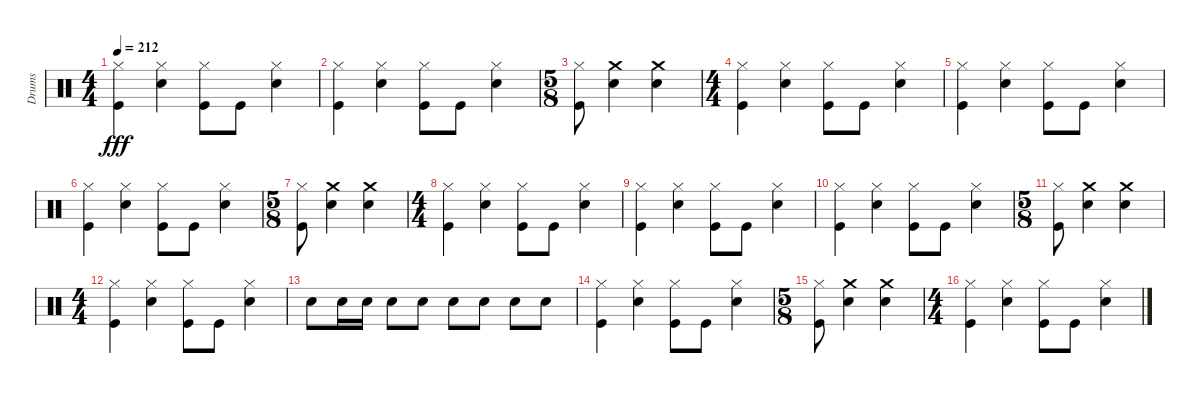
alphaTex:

\track ("Drums" "Drums") {instrument percussion}
\staff {score}
\articulation defaults
\ts (4 4)
\tempo 212
\clef neutral
\ks c
("Kick (hit)" "Hi-Hat (closed)").4{dy fff} ("Snare (hit) 2" "Hi-Hat (closed)").4 ("Hi-Hat (closed)" "Kick (hit)").8 "Kick (hit)".8 ("Snare (hit) 2" "Hi-Hat (closed)").4 |
("Hi-Hat (closed)" "Kick (hit)").4 ("Snare (hit) 2" "Hi-Hat (closed)").4 ("Kick (hit)" "Hi-Hat (closed)").8 "Kick (hit)".8 ("Hi-Hat (closed)" "Snare (hit) 2").4 |
\ts (5 8)
("Hi-Hat (closed)" "Kick (hit)").8 ("Snare (hit) 2" "Crash medium (hit)").4 ("Snare (hit) 2" "Crash medium (hit)").4 |
\ts (4 4)
("Hi-Hat (closed)" "Kick (hit)").4 ("Snare (hit) 2" "Hi-Hat (closed)").4 ("Kick (hit)" "Hi-Hat (closed)").8 "Kick (hit)".8 ("Snare (hit) 2" "Hi-Hat (closed)").4 |
("Hi-Hat (closed)" "Kick (hit)").4 ("Snare (hit) 2" "Hi-Hat (closed)").4 ("Kick (hit)" "Hi-Hat (closed)").8 "Kick (hit)".8 ("Snare (hit) 2" "Hi-Hat (closed)").4 |
("Kick (hit)" "Hi-Hat (closed)").4 ("Snare (hit) 2" "Hi-Hat (closed)").4 ("Kick (hit)" "Hi-Hat (closed)").8 "Kick (hit)".8 ("Snare (hit) 2" "Hi-Hat (closed)").4 |
\ts (5 8)
("Hi-Hat (closed)" "Kick (hit)").8 ("Snare (hit) 2" "Crash medium (hit)").4 ("Crash medium (hit)" "Snare (hit) 2").4 |
\ts (4 4)
("Kick (hit)" "Hi-Hat (closed)").4 ("Snare (hit) 2" "Hi-Hat (closed)").4 ("Kick (hit)" "Hi-Hat (closed)").8 "Kick (hit)".8 ("Snare (hit) 2" "Hi-Hat (closed)").4 |
("Hi-Hat (closed)" "Kick (hit)").4 ("Snare (hit) 2" "Hi-Hat (closed)").4 ("Hi-Hat (closed)" "Kick (hit)").8 "Kick (hit)".8 ("Snare (hit) 2" "Hi-Hat (closed)").4 |
("Hi-Hat (closed)" "Kick (hit)").4 ("Snare (hit) 2" "Hi-Hat (closed)").4 ("Kick (hit)" "Hi-Hat (closed)").8 "Kick (hit)".8 ("Hi-Hat (closed)" "Snare (hit) 2").4 |
\ts (5 8)
("Hi-Hat (closed)" "Kick (hit)").8 ("Snare (hit) 2" "Crash medium (hit)").4 ("Snare (hit) 2" "Crash medium (hit)").4 |
\ts (4 4)
("Hi-Hat (closed)" "Kick (hit)").4 ("Snare (hit) 2" "Hi-Hat (closed)").4 ("Kick (hit)" "Hi-Hat (closed)").8 "Kick (hit)".8 ("Snare (hit) 2" "Hi-Hat (closed)").4 |
"Snare (hit) 2".8 "Snare (hit) 2".16 "Snare (hit) 2".16 "Snare (hit) 2".8 "Snare (hit) 2".8 "Snare (hit) 2".8 "Snare (hit) 2".8 "Snare (hit) 2".8 "Snare (hit) 2".8 |
("Kick (hit)" "Hi-Hat (closed)").4 ("Hi-Hat (closed)" "Snare (hit) 2").4 ("Kick (hit)" "Hi-Hat (closed)").8 "Kick (hit)".8 ("Snare (hit) 2" "Hi-Hat (closed)").4 |
\ts (5 8)
("Hi-Hat (closed)" "Kick (hit)").8 ("Snare (hit) 2" "Crash medium (hit)").4 ("Snare (hit) 2" "Crash medium (hit)").4 |
\ts (4 4)
("Kick (hit)" "Hi-Hat (closed)").4 ("Snare (hit) 2" "Hi-Hat (closed)").4 ("Kick (hit)" "Hi-Hat (closed)").8 "Kick (hit)".8 ("Snare (hit) 2" "Hi-Hat (closed)").4
